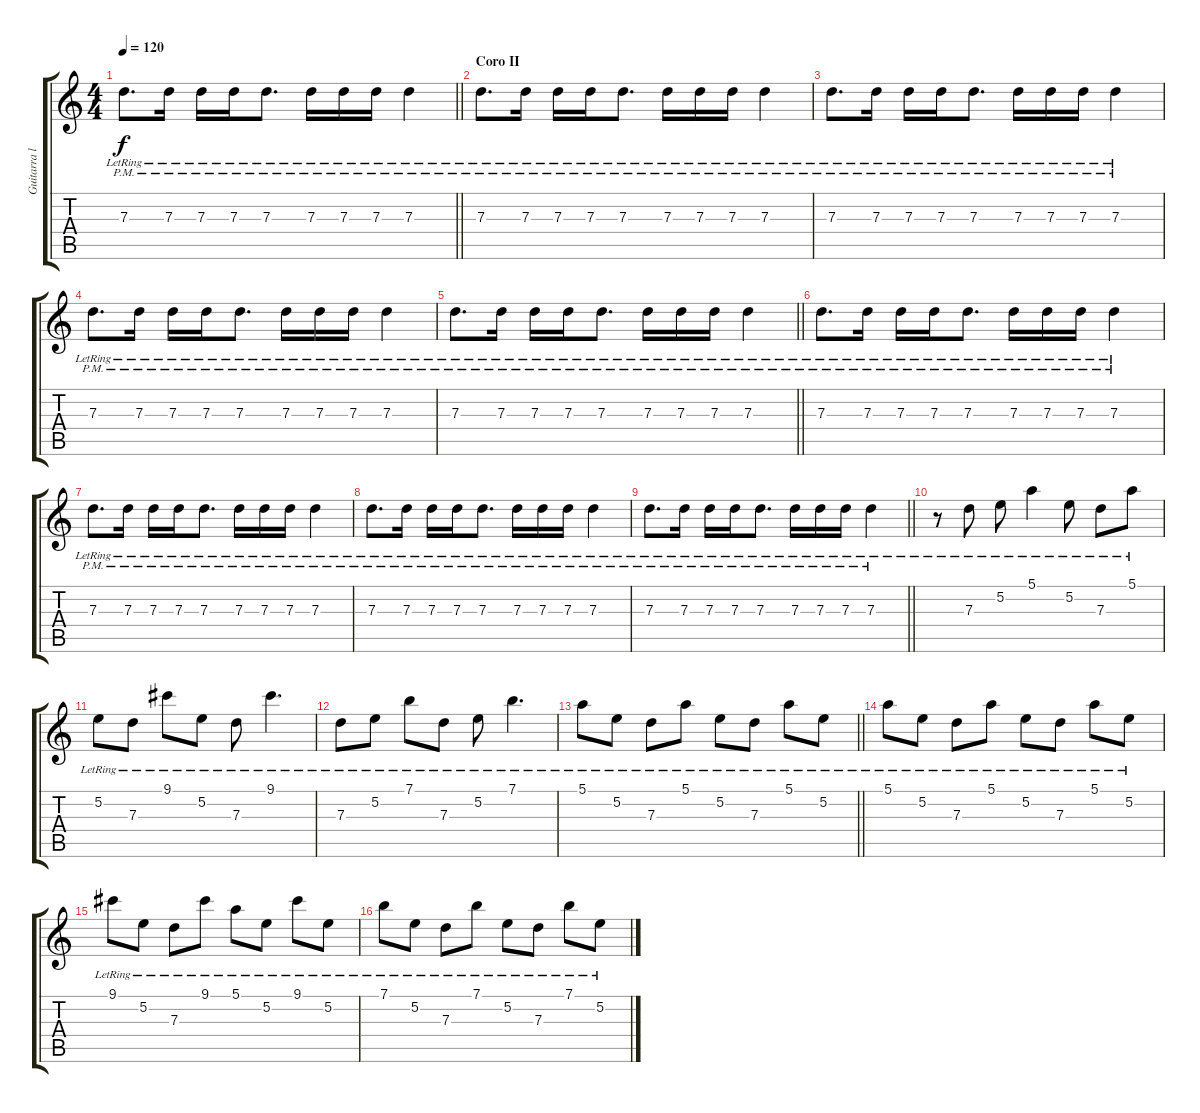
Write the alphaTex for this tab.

\track ("Guitarra lirica" "Guitarra l") {instrument electricguitarjazz}
\staff {score tabs}
\tuning (E4 B3 G3 D3 A2 E2) {hide}
\ts (4 4)
\tempo 120
\clef g2
\barLineRight lightlight
\ks c
7.3{pm lr}.8{d dy f} 7.3{pm lr}.16 7.3{pm lr}.16 7.3{pm lr}.16 7.3{pm lr}.8{d} 7.3{pm lr}.16 7.3{pm lr}.16 7.3{pm lr}.16 7.3{pm lr}.4 |
\section ("" "Coro II")
7.3{pm lr}.8{d} 7.3{pm lr}.16 7.3{pm lr}.16 7.3{pm lr}.16 7.3{pm lr}.8{d} 7.3{pm lr}.16 7.3{pm lr}.16 7.3{pm lr}.16 7.3{pm lr}.4 |
7.3{pm lr}.8{d} 7.3{pm lr}.16 7.3{pm lr}.16 7.3{pm lr}.16 7.3{pm lr}.8{d} 7.3{pm lr}.16 7.3{pm lr}.16 7.3{pm lr}.16 7.3{pm lr}.4 |
7.3{pm lr}.8{d} 7.3{pm lr}.16 7.3{pm lr}.16 7.3{pm lr}.16 7.3{pm lr}.8{d} 7.3{pm lr}.16 7.3{pm lr}.16 7.3{pm lr}.16 7.3{pm lr}.4 |
\barLineRight lightlight
7.3{pm lr}.8{d} 7.3{pm lr}.16 7.3{pm lr}.16 7.3{pm lr}.16 7.3{pm lr}.8{d} 7.3{pm lr}.16 7.3{pm lr}.16 7.3{pm lr}.16 7.3{pm lr}.4 |
7.3{pm lr}.8{d} 7.3{pm lr}.16 7.3{pm lr}.16 7.3{pm lr}.16 7.3{pm lr}.8{d} 7.3{pm lr}.16 7.3{pm lr}.16 7.3{pm lr}.16 7.3{pm lr}.4 |
7.3{pm lr}.8{d} 7.3{pm lr}.16 7.3{pm lr}.16 7.3{pm lr}.16 7.3{pm lr}.8{d} 7.3{pm lr}.16 7.3{pm lr}.16 7.3{pm lr}.16 7.3{pm lr}.4 |
7.3{pm lr}.8{d} 7.3{pm lr}.16 7.3{pm lr}.16 7.3{pm lr}.16 7.3{pm lr}.8{d} 7.3{pm lr}.16 7.3{pm lr}.16 7.3{pm lr}.16 7.3{pm lr}.4 |
\barLineRight lightlight
7.3{pm lr}.8{d} 7.3{pm lr}.16 7.3{pm lr}.16 7.3{pm lr}.16 7.3{pm lr}.8{d} 7.3{pm lr}.16 7.3{pm lr}.16 7.3{pm lr}.16 7.3{pm lr}.4 |
r.8{volume 13} 7.3{lr}.8{volume 16} 5.2{lr}.8 5.1{lr}.4 5.2{lr}.8 7.3{lr}.8 5.1{lr}.8 |
5.2{lr}.8 7.3{lr}.8 9.1{lr}.8 5.2{lr}.8 7.3{lr}.8 9.1{lr}.4{d} |
7.3{lr}.8 5.2{lr}.8 7.1{lr}.8 7.3{lr}.8 5.2{lr}.8 7.1{lr}.4{d} |
\barLineRight lightlight
5.1{lr}.8 5.2{lr}.8 7.3{lr}.8 5.1{lr}.8 5.2{lr}.8 7.3{lr}.8 5.1{lr}.8 5.2{lr}.8 |
5.1{lr}.8 5.2{lr}.8 7.3{lr}.8 5.1{lr}.8 5.2{lr}.8 7.3{lr}.8 5.1{lr}.8 5.2{lr}.8 |
9.1{lr}.8 5.2{lr}.8 7.3{lr}.8 9.1{lr}.8 5.1{lr}.8 5.2{lr}.8 9.1{lr}.8 5.2{lr}.8 |
7.1{lr}.8 5.2{lr}.8 7.3{lr}.8 7.1{lr}.8 5.2{lr}.8 7.3{lr}.8 7.1{lr}.8 5.2{lr}.8
